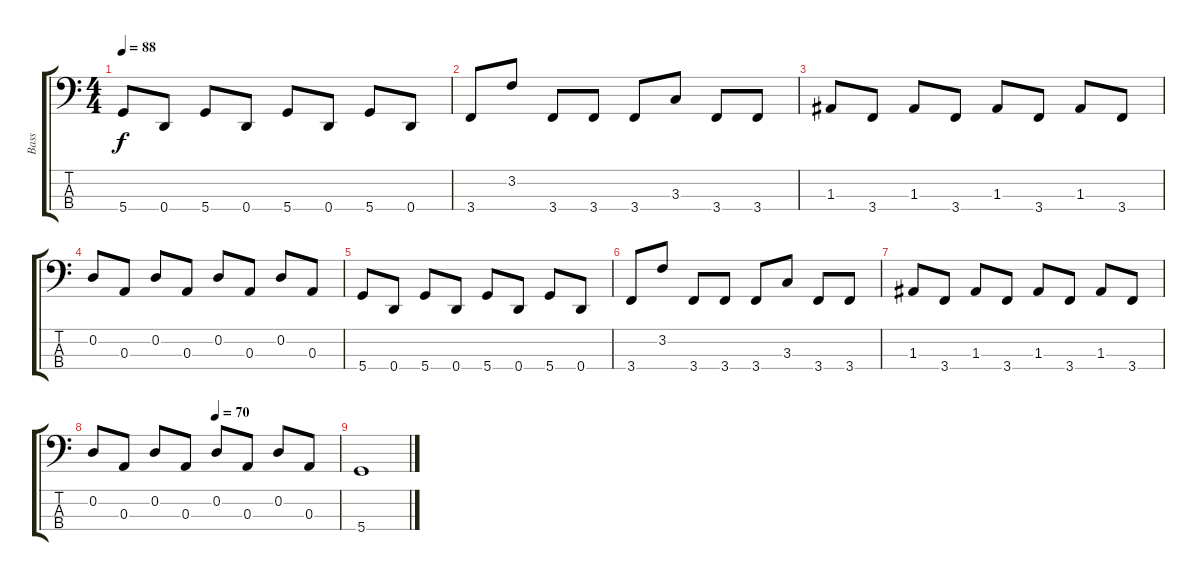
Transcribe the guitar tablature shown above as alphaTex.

\track ("Bass" "Bass") {instrument electricbassfinger}
\staff {score tabs}
\tuning (G2 D2 A1 D1) {hide}
\ts (4 4)
\tempo 88
\clef f4
\ks c
5.4.8{dy f} 0.4.8 5.4.8 0.4.8 5.4.8 0.4.8 5.4.8 0.4.8 |
3.4.8 3.2.8 3.4.8 3.4.8 3.4.8 3.3.8 3.4.8 3.4.8 |
1.3.8 3.4.8 1.3.8 3.4.8 1.3.8 3.4.8 1.3.8 3.4.8 |
0.2.8 0.3.8 0.2.8 0.3.8 0.2.8 0.3.8 0.2.8 0.3.8 |
5.4.8 0.4.8 5.4.8 0.4.8 5.4.8 0.4.8 5.4.8 0.4.8 |
3.4.8 3.2.8 3.4.8 3.4.8 3.4.8 3.3.8 3.4.8 3.4.8 |
1.3.8 3.4.8 1.3.8 3.4.8 1.3.8 3.4.8 1.3.8 3.4.8 |
\tempo (70 0.5)
0.2.8 0.3.8 0.2.8 0.3.8 0.2.8 0.3.8 0.2.8 0.3.8 |
5.4.1
